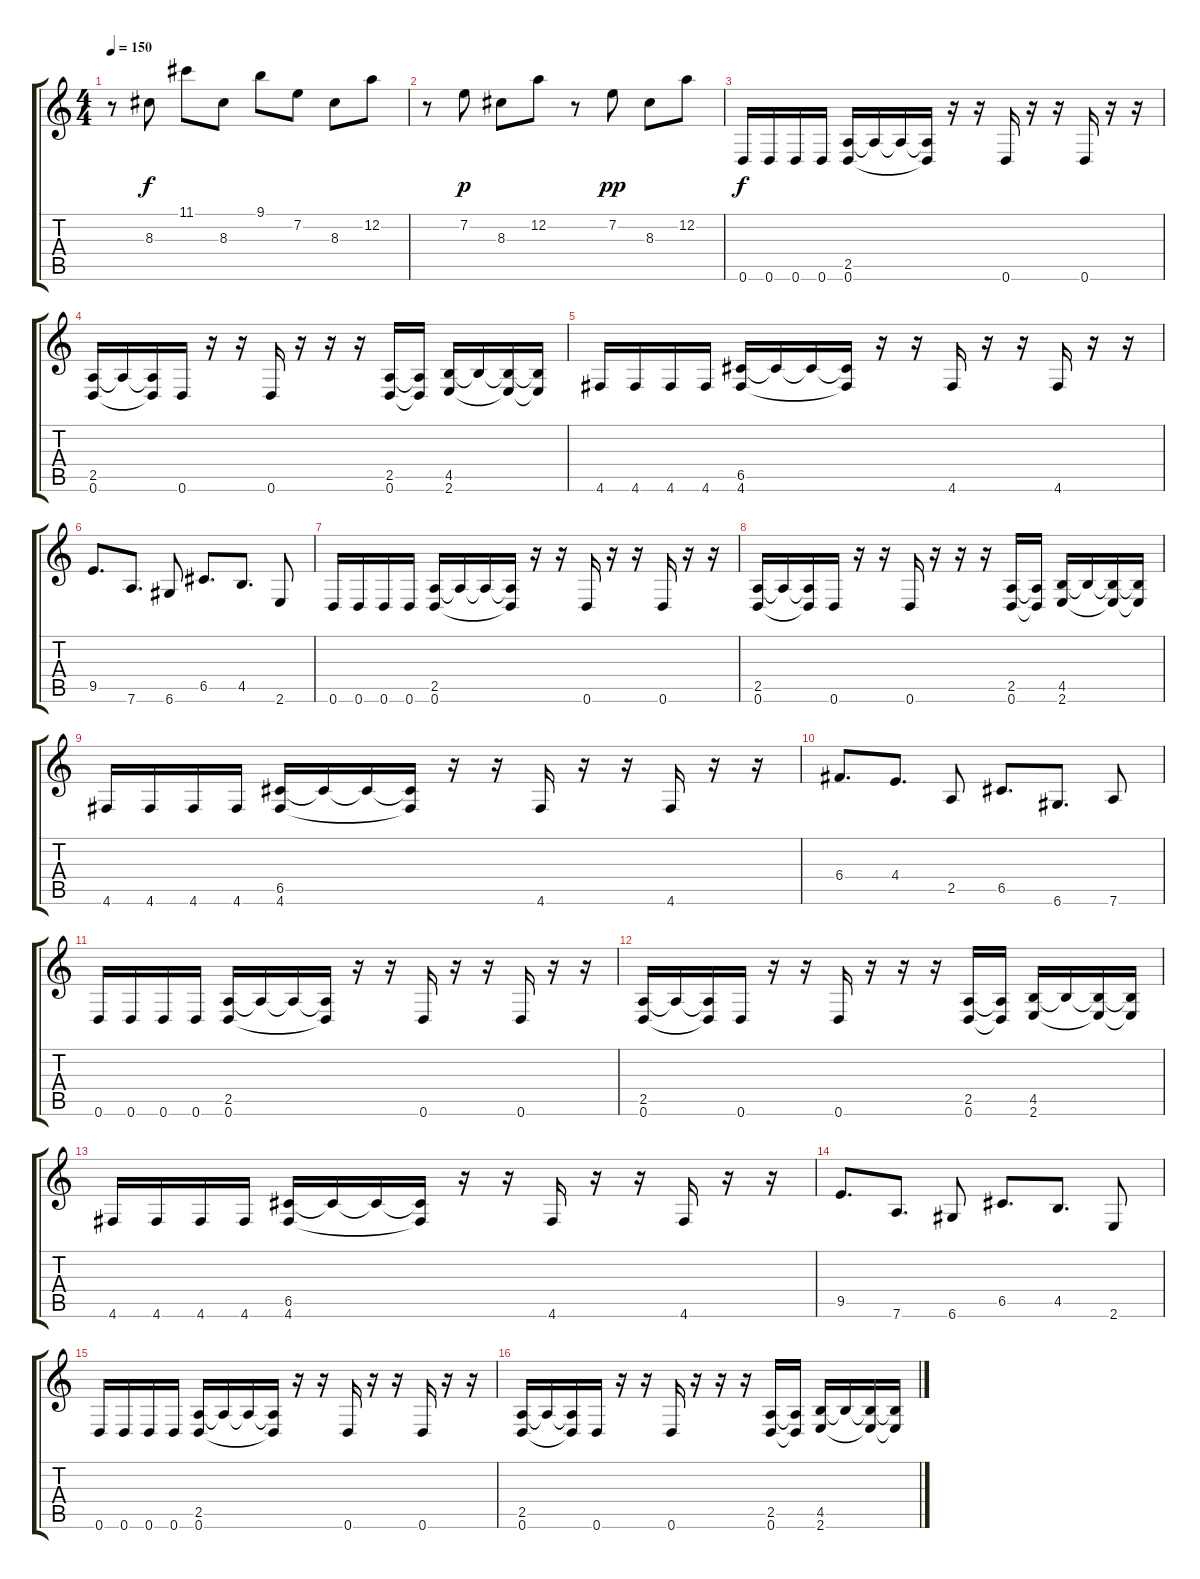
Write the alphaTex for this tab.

\track "" {instrument distortionguitar}
\staff {score tabs}
\tuning (D4 A3 F3 C3 G2 D2) {hide}
\ts (4 4)
\tempo 150
\clef g2
\ks c
r.8{dy f} 8.3.8 11.1.8 8.3.8 9.1.8 7.2.8 8.3.8 12.2.8 |
r.8 7.2.8{dy p} 8.3.8 12.2.8 r.8 7.2.8{dy pp} 8.3.8 12.2.8 |
0.6.16{dy f} 0.6.16 0.6.16 0.6.16 (2.5 0.6).16 2.5{t}.16 2.5{t}.16 (2.5{t} 0.6{t}).16 r.16 r.16 0.6.16 r.16 r.16 0.6.16 r.16 r.16 |
(2.5 0.6).16 2.5{t}.16 (2.5{t} 0.6{t}).16 0.6.16 r.16 r.16 0.6.16 r.16 r.16 r.16 (2.5 0.6).16 (2.5{t} 0.6{t}).16 (4.5 2.6).16 4.5{t}.16 (4.5{t} 2.6{t}).16 (4.5{t} 2.6{t}).16 |
4.6.16 4.6.16 4.6.16 4.6.16 (6.5 4.6).16 6.5{t}.16 6.5{t}.16 (6.5{t} 4.6{t}).16 r.16 r.16 4.6.16 r.16 r.16 4.6.16 r.16 r.16 |
9.5.8{d} 7.6.8{d} 6.6.8 6.5.8{d} 4.5.8{d} 2.6.8 |
0.6.16 0.6.16 0.6.16 0.6.16 (2.5 0.6).16 2.5{t}.16 2.5{t}.16 (2.5{t} 0.6{t}).16 r.16 r.16 0.6.16 r.16 r.16 0.6.16 r.16 r.16 |
(2.5 0.6).16 2.5{t}.16 (2.5{t} 0.6{t}).16 0.6.16 r.16 r.16 0.6.16 r.16 r.16 r.16 (2.5 0.6).16 (2.5{t} 0.6{t}).16 (4.5 2.6).16 4.5{t}.16 (4.5{t} 2.6{t}).16 (4.5{t} 2.6{t}).16 |
4.6.16 4.6.16 4.6.16 4.6.16 (6.5 4.6).16 6.5{t}.16 6.5{t}.16 (6.5{t} 4.6{t}).16 r.16 r.16 4.6.16 r.16 r.16 4.6.16 r.16 r.16 |
6.4.8{d} 4.4.8{d} 2.5.8 6.5.8{d} 6.6.8{d} 7.6.8 |
0.6.16 0.6.16 0.6.16 0.6.16 (2.5 0.6).16 2.5{t}.16 2.5{t}.16 (2.5{t} 0.6{t}).16 r.16 r.16 0.6.16 r.16 r.16 0.6.16 r.16 r.16 |
(2.5 0.6).16 2.5{t}.16 (2.5{t} 0.6{t}).16 0.6.16 r.16 r.16 0.6.16 r.16 r.16 r.16 (2.5 0.6).16 (2.5{t} 0.6{t}).16 (4.5 2.6).16 4.5{t}.16 (4.5{t} 2.6{t}).16 (4.5{t} 2.6{t}).16 |
4.6.16 4.6.16 4.6.16 4.6.16 (6.5 4.6).16 6.5{t}.16 6.5{t}.16 (6.5{t} 4.6{t}).16 r.16 r.16 4.6.16 r.16 r.16 4.6.16 r.16 r.16 |
9.5.8{d} 7.6.8{d} 6.6.8 6.5.8{d} 4.5.8{d} 2.6.8 |
0.6.16 0.6.16 0.6.16 0.6.16 (2.5 0.6).16 2.5{t}.16 2.5{t}.16 (2.5{t} 0.6{t}).16 r.16 r.16 0.6.16 r.16 r.16 0.6.16 r.16 r.16 |
(2.5 0.6).16 2.5{t}.16 (2.5{t} 0.6{t}).16 0.6.16 r.16 r.16 0.6.16 r.16 r.16 r.16 (2.5 0.6).16 (2.5{t} 0.6{t}).16 (4.5 2.6).16 4.5{t}.16 (4.5{t} 2.6{t}).16 (4.5{t} 2.6{t}).16
